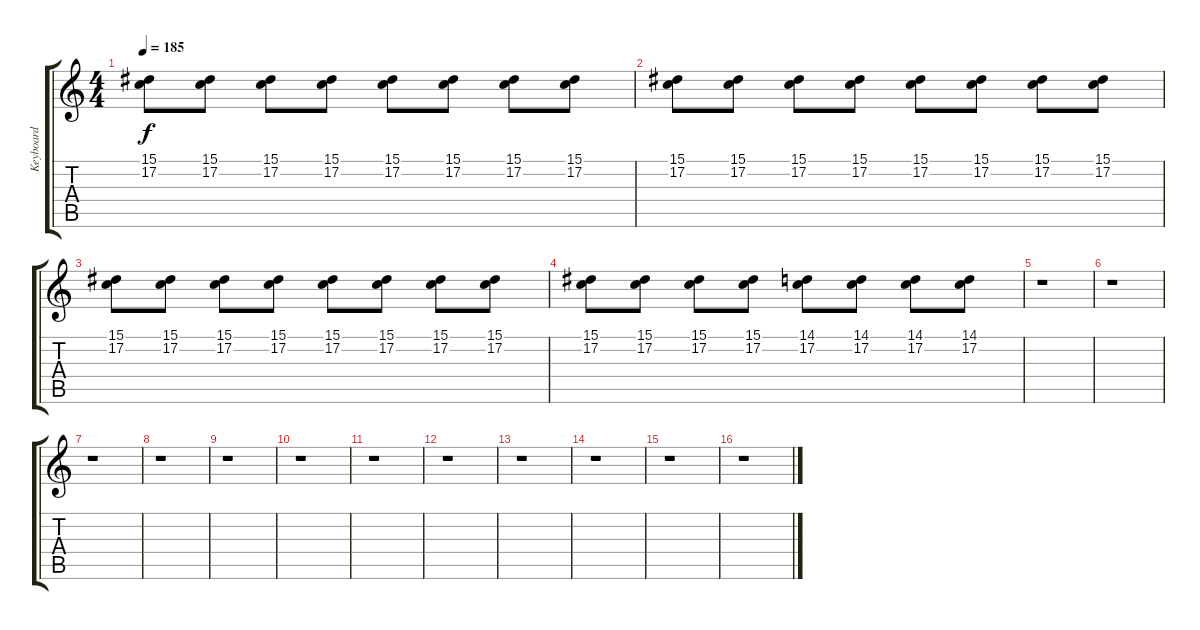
\track ("Keyboard" "Keyboard") {instrument fx4atmosphere}
\staff {score tabs}
\tuning (C4 G3 Eb3 Bb2 F2 C2) {hide}
\ts (4 4)
\tempo 185
\clef g2
\ks c
(15.1 17.2).8{dy f} (15.1 17.2).8 (15.1 17.2).8 (15.1 17.2).8 (15.1 17.2).8 (15.1 17.2).8 (15.1 17.2).8 (15.1 17.2).8 |
(15.1 17.2).8 (15.1 17.2).8 (15.1 17.2).8 (15.1 17.2).8 (15.1 17.2).8 (15.1 17.2).8 (15.1 17.2).8 (15.1 17.2).8 |
(15.1 17.2).8 (15.1 17.2).8 (15.1 17.2).8 (15.1 17.2).8 (15.1 17.2).8 (15.1 17.2).8 (15.1 17.2).8 (15.1 17.2).8 |
(15.1 17.2).8 (15.1 17.2).8 (15.1 17.2).8 (15.1 17.2).8 (14.1 17.2).8 (14.1 17.2).8 (14.1 17.2).8 (14.1 17.2).8 |
r.1 |
r.1 |
r.1 |
r.1 |
r.1 |
r.1 |
r.1 |
r.1 |
r.1 |
r.1 |
r.1 |
r.1
